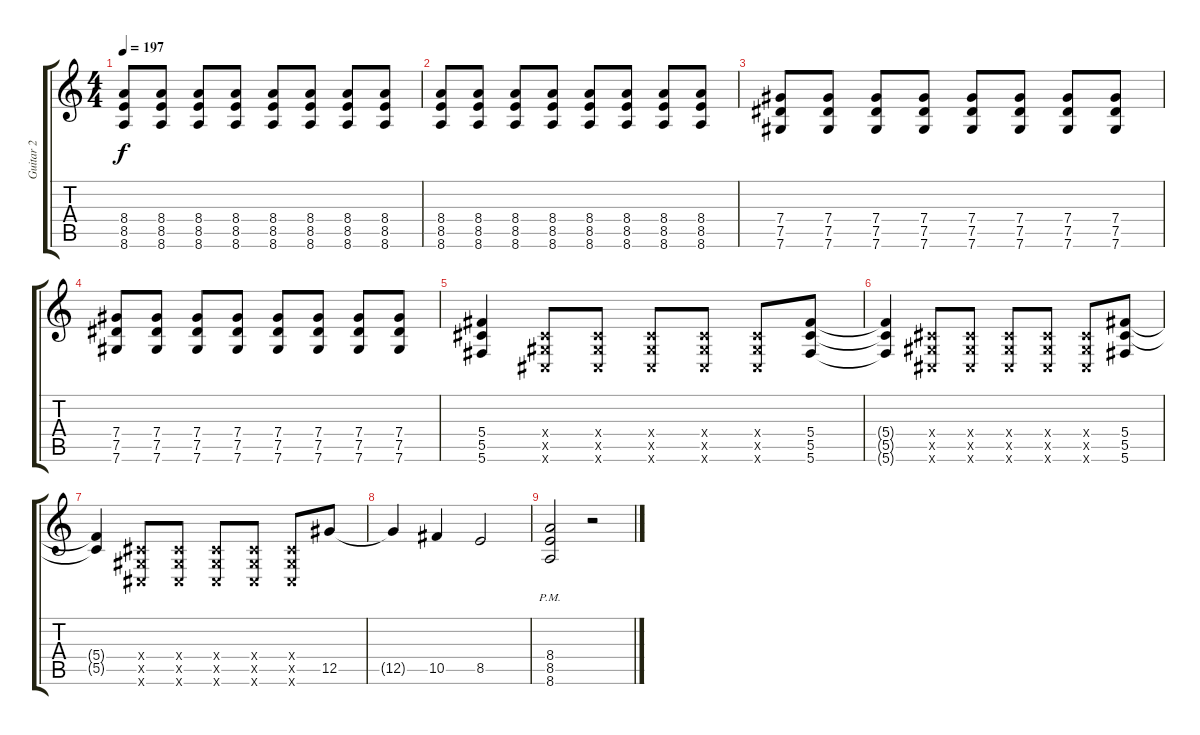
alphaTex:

\track ("Guitar 2" "Guitar 2") {instrument distortionguitar}
\staff {score tabs}
\tuning (Eb4 Bb3 Gb3 Db3 Ab2 Db2) {hide}
\ts (4 4)
\tempo 197
\clef g2
\ks c
(8.4 8.5 8.6).8{dy f} (8.4 8.5 8.6).8 (8.4 8.5 8.6).8 (8.4 8.5 8.6).8 (8.4 8.5 8.6).8 (8.4 8.5 8.6).8 (8.4 8.5 8.6).8 (8.4 8.5 8.6).8 |
(8.4 8.5 8.6).8 (8.4 8.5 8.6).8 (8.4 8.5 8.6).8 (8.4 8.5 8.6).8 (8.4 8.5 8.6).8 (8.4 8.5 8.6).8 (8.4 8.5 8.6).8 (8.4 8.5 8.6).8 |
(7.4 7.5 7.6).8 (7.4 7.5 7.6).8 (7.4 7.5 7.6).8 (7.4 7.5 7.6).8 (7.4 7.5 7.6).8 (7.4 7.5 7.6).8 (7.4 7.5 7.6).8 (7.4 7.5 7.6).8 |
(7.4 7.5 7.6).8 (7.4 7.5 7.6).8 (7.4 7.5 7.6).8 (7.4 7.5 7.6).8 (7.4 7.5 7.6).8 (7.4 7.5 7.6).8 (7.4 7.5 7.6).8 (7.4 7.5 7.6).8 |
(5.4 5.5 5.6).4 (0.4{x} 0.5{x} 0.6{x}).8 (0.4{x} 0.5{x} 0.6{x}).8 (0.4{x} 0.5{x} 0.6{x}).8 (0.4{x} 0.5{x} 0.6{x}).8 (0.4{x} 0.5{x} 0.6{x}).8 (5.4 5.5 5.6).8 |
(5.4{t} 5.5{t} 5.6{t}).4 (0.4{x} 0.5{x} 0.6{x}).8 (0.4{x} 0.5{x} 0.6{x}).8 (0.4{x} 0.5{x} 0.6{x}).8 (0.4{x} 0.5{x} 0.6{x}).8 (0.4{x} 0.5{x} 0.6{x}).8 (5.4 5.5 5.6).8 |
(5.4{t} 5.5{t}).4 (0.4{x} 0.5{x} 0.6{x}).8 (0.4{x} 0.5{x} 0.6{x}).8 (0.4{x} 0.5{x} 0.6{x}).8 (0.4{x} 0.5{x} 0.6{x}).8 (0.4{x} 0.5{x} 0.6{x}).8 12.5.8 |
12.5{t}.4 10.5.4 8.5.2 |
(8.4{pm} 8.5{pm} 8.6{pm}).2 r.2
